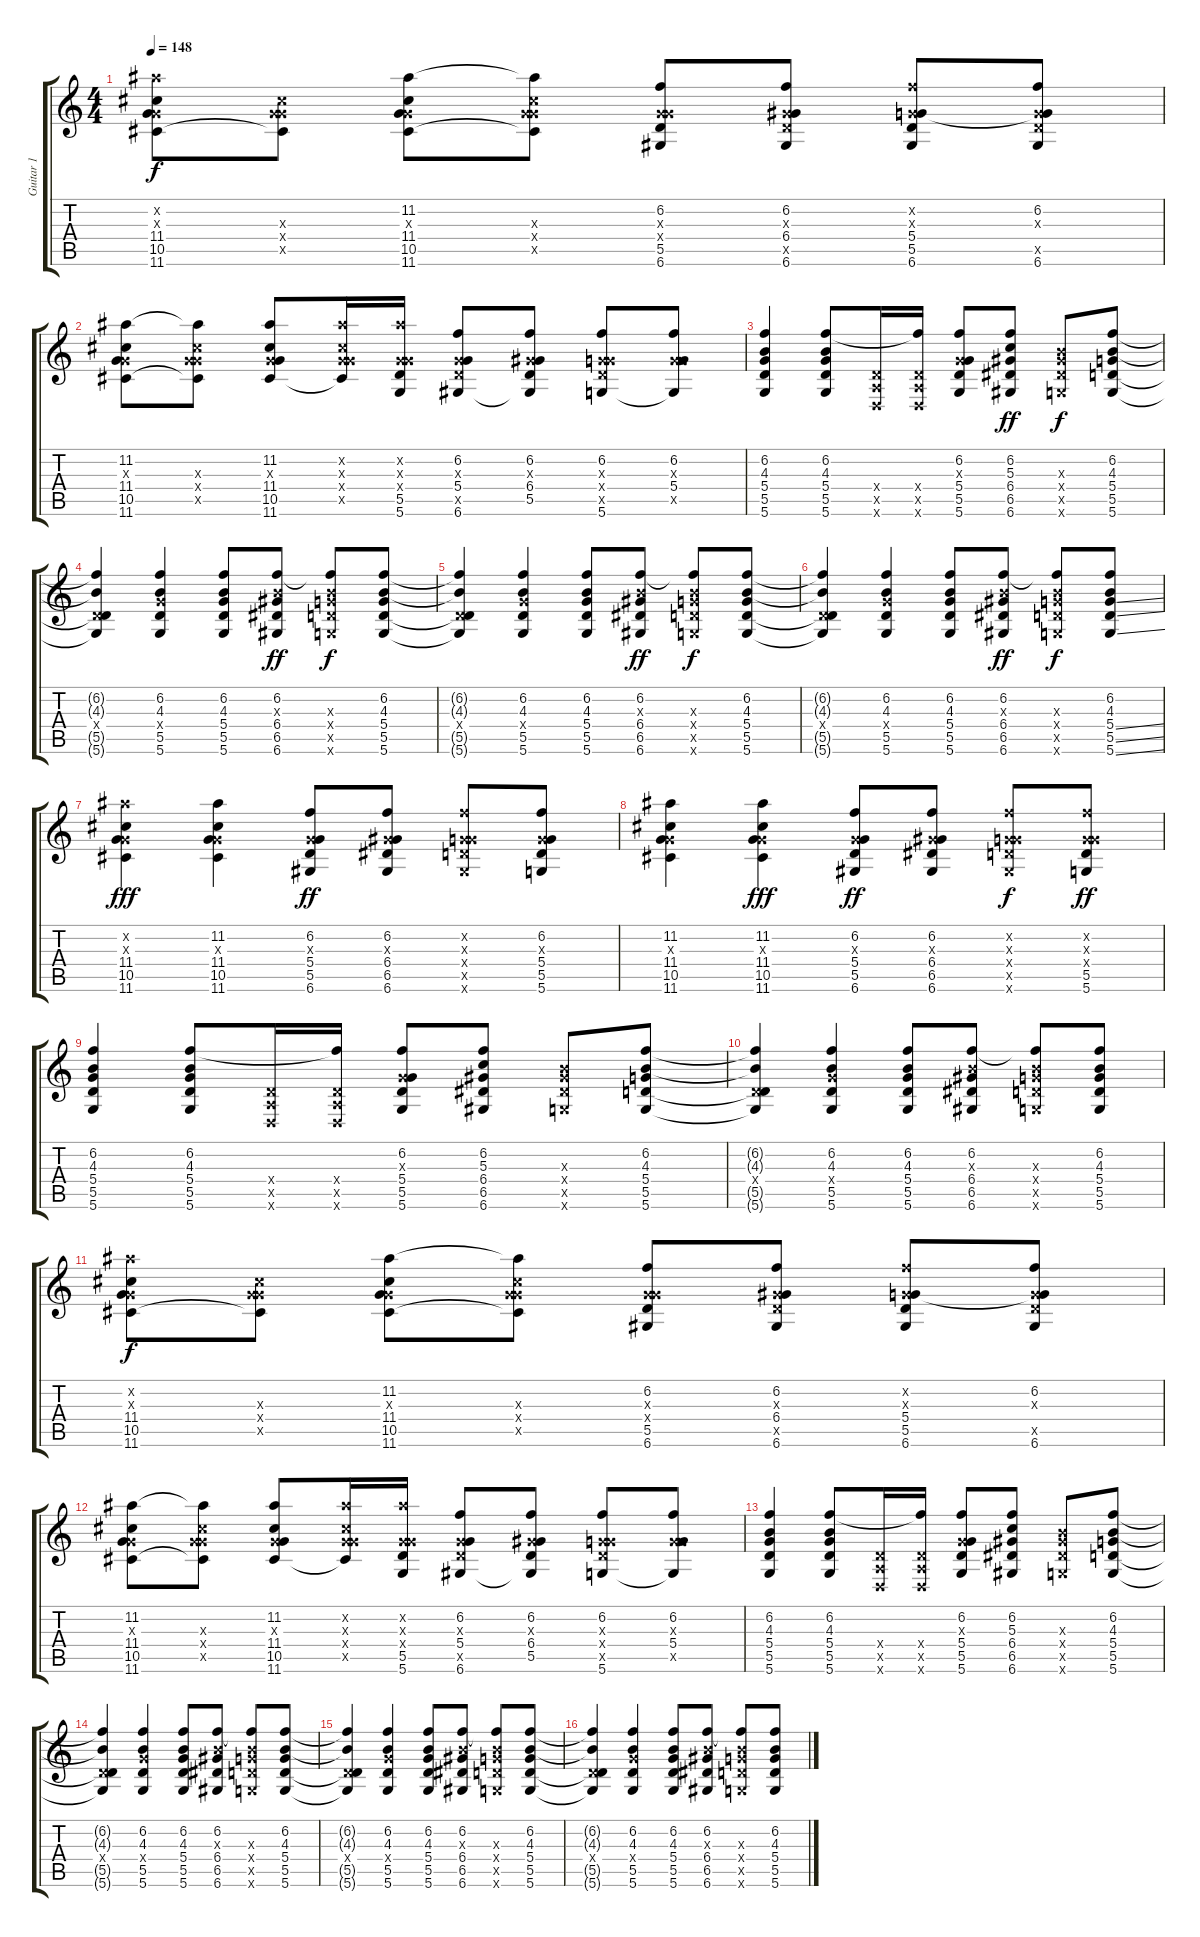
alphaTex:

\track ("Guitar 1" "Guitar 1") {instrument electricguitarjazz}
\staff {score tabs}
\tuning (E4 B3 G3 D3 A2 D2) {hide}
\ts (4 4)
\tempo 148
\clef g2
\ks c
(11.2{x} 0.3{x} 11.4 10.5 11.6).8{dy f} (0.3{x} 11.4{x} 10.5{x} 11.6{t}).8 (11.2 0.3{x} 11.4 10.5 11.6).8 (11.2{t} 0.3{x} 11.4{x} 10.5{x} 11.6{t}).8 (6.2 0.3{x} 5.4{x} 5.5 6.6).8 (6.2 0.3{x} 6.4 5.5{x} 6.6).8 (6.2{x} 0.3{x} 5.4 5.5 6.6).8 (6.2 0.3{x} 5.4{t} 5.5{x} 6.6).8 |
(11.2 0.3{x} 11.4 10.5 11.6).8 (11.2{t} 0.3{x} 11.4{x} 10.5{x} 11.6{t}).8 (11.2 0.3{x} 11.4 10.5 11.6).8 (11.2{x} 0.3{x} 11.4{x} 10.5{x} 11.6{t}).16 (11.2{x} 0.3{x} 5.4{x} 5.5 5.6).16 (6.2 0.3{x} 5.4 5.5{x} 6.6).8 (6.2 0.3{x} 6.4 5.5 6.6{t}).8 (6.2 0.3{x} 5.4{x} 5.5{x} 5.6).8 (6.2 0.3{x} 5.4 10.5{x} 5.6{t}).8 |
(6.2 4.3 5.4 5.5 5.6).4 (6.2 4.3 5.4 5.5 5.6).8 (0.4{x} 0.5{x} 0.6{x}).16 (6.2{t} 0.4{x} 0.5{x} 0.6{x}).16 (6.2 0.3{x} 5.4 5.5 5.6).8 (6.2 5.3 6.4 6.5 6.6).8{dy ff} (4.3{x} 6.4{x} 6.5{x} 5.6{x}).8{dy f} (6.2 4.3 5.4 5.5 5.6).8 |
(6.2{t} 4.3{t} 0.4{x} 5.5{t} 5.6{t}).4 (6.2 4.3 5.4{x} 5.5 5.6).4 (6.2 4.3 5.4 5.5 5.6).8 (6.2 4.3{x} 6.4 6.5 6.6).8{dy ff} (6.2{t} 4.3{x} 5.4{x} 5.5{x} 5.6{x}).8{dy f} (6.2 4.3 5.4 5.5 5.6).8 |
(6.2{t} 4.3{t} 0.4{x} 5.5{t} 5.6{t}).4 (6.2 4.3 5.4{x} 5.5 5.6).4 (6.2 4.3 5.4 5.5 5.6).8 (6.2 4.3{x} 6.4 6.5 6.6).8{dy ff} (6.2{t} 4.3{x} 5.4{x} 5.5{x} 5.6{x}).8{dy f} (6.2 4.3 5.4 5.5 5.6).8 |
(6.2{t} 4.3{t} 0.4{x} 5.5{t} 5.6{t}).4 (6.2 4.3 5.4{x} 5.5 5.6).4 (6.2 4.3 5.4 5.5 5.6).8 (6.2 4.3{x} 6.4 6.5 6.6).8{dy ff} (6.2{t} 4.3{x} 5.4{x} 5.5{x} 5.6{x}).8{dy f} (6.2 4.3 5.4{ss} 5.5{ss} 5.6{ss}).8 |
(11.2{x} 0.3{x} 11.4 10.5 11.6).4{dy fff instrument acousticguitarsteel} (11.2 0.3{x} 11.4 10.5 11.6).4 (6.2 0.3{x} 5.4 5.5 6.6).8{dy ff} (6.2 0.3{x} 6.4 6.5 6.6).8 (6.2{x} 0.3{x} 5.4{x} 5.5{x} 6.6{x}).8 (6.2 0.3{x} 5.4 5.5 5.6).8 |
(11.2 0.3{x} 11.4 10.5 11.6).4 (11.2 0.3{x} 11.4 10.5 11.6).4{dy fff} (6.2 0.3{x} 5.4 5.5 6.6).8{dy ff} (6.2 0.3{x} 6.4 6.5 6.6).8 (6.2{x} 0.3{x} 5.4{x} 5.5{x} 6.6{x}).8{dy f} (6.2{x} 0.3{x} 5.4{x} 5.5 5.6).8{dy ff} |
(6.2 4.3 5.4 5.5 5.6).4 (6.2 4.3 5.4 5.5 5.6).8 (0.4{x} 0.5{x} 0.6{x}).16 (6.2{t} 0.4{x} 0.5{x} 0.6{x}).16 (6.2 0.3{x} 5.4 5.5 5.6).8 (6.2 5.3 6.4 6.5 6.6).8 (4.3{x} 6.4{x} 6.5{x} 5.6{x}).8 (6.2 4.3 5.4 5.5 5.6).8 |
(6.2{t} 4.3{t} 0.4{x} 5.5{t} 5.6{t}).4 (6.2 4.3 5.4{x} 5.5 5.6).4 (6.2 4.3 5.4 5.5 5.6).8 (6.2 4.3{x} 6.4 6.5 6.6).8 (6.2{t} 4.3{x} 5.4{x} 5.5{x} 5.6{x}).8 (6.2 4.3 5.4 5.5 5.6).8 |
(11.2{x} 0.3{x} 11.4 10.5 11.6).8{dy f} (0.3{x} 11.4{x} 10.5{x} 11.6{t}).8 (11.2 0.3{x} 11.4 10.5 11.6).8 (11.2{t} 0.3{x} 11.4{x} 10.5{x} 11.6{t}).8 (6.2 0.3{x} 5.4{x} 5.5 6.6).8 (6.2 0.3{x} 6.4 5.5{x} 6.6).8 (6.2{x} 0.3{x} 5.4 5.5 6.6).8 (6.2 0.3{x} 5.4{t} 5.5{x} 6.6).8 |
(11.2 0.3{x} 11.4 10.5 11.6).8 (11.2{t} 0.3{x} 11.4{x} 10.5{x} 11.6{t}).8 (11.2 0.3{x} 11.4 10.5 11.6).8 (11.2{x} 0.3{x} 11.4{x} 10.5{x} 11.6{t}).16 (11.2{x} 0.3{x} 5.4{x} 5.5 5.6).16 (6.2 0.3{x} 5.4 5.5{x} 6.6).8 (6.2 0.3{x} 6.4 5.5 6.6{t}).8 (6.2 0.3{x} 5.4{x} 5.5{x} 5.6).8 (6.2 0.3{x} 5.4 10.5{x} 5.6{t}).8 |
(6.2 4.3 5.4 5.5 5.6).4 (6.2 4.3 5.4 5.5 5.6).8 (0.4{x} 0.5{x} 0.6{x}).16 (6.2{t} 0.4{x} 0.5{x} 0.6{x}).16 (6.2 0.3{x} 5.4 5.5 5.6).8 (6.2 5.3 6.4 6.5 6.6).8 (4.3{x} 6.4{x} 6.5{x} 5.6{x}).8 (6.2 4.3 5.4 5.5 5.6).8 |
(6.2{t} 4.3{t} 0.4{x} 5.5{t} 5.6{t}).4 (6.2 4.3 5.4{x} 5.5 5.6).4 (6.2 4.3 5.4 5.5 5.6).8 (6.2 4.3{x} 6.4 6.5 6.6).8 (6.2{t} 4.3{x} 5.4{x} 5.5{x} 5.6{x}).8 (6.2 4.3 5.4 5.5 5.6).8 |
(6.2{t} 4.3{t} 0.4{x} 5.5{t} 5.6{t}).4 (6.2 4.3 5.4{x} 5.5 5.6).4 (6.2 4.3 5.4 5.5 5.6).8 (6.2 4.3{x} 6.4 6.5 6.6).8 (6.2{t} 4.3{x} 5.4{x} 5.5{x} 5.6{x}).8 (6.2 4.3 5.4 5.5 5.6).8 |
(6.2{t} 4.3{t} 0.4{x} 5.5{t} 5.6{t}).4 (6.2 4.3 5.4{x} 5.5 5.6).4 (6.2 4.3 5.4 5.5 5.6).8 (6.2 4.3{x} 6.4 6.5 6.6).8 (6.2{t} 4.3{x} 5.4{x} 5.5{x} 5.6{x}).8 (6.2 4.3 5.4 5.5 5.6).8
